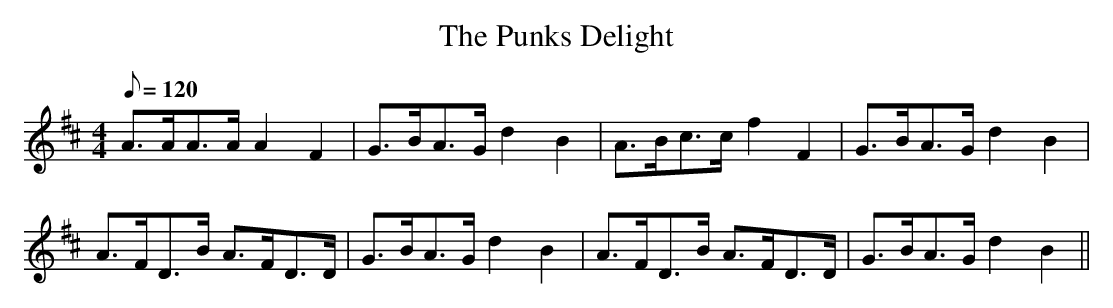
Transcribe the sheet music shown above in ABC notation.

X:1
T:The Punks Delight
M:4/4
L:1/8
Q:120
K:D
A>AA>A A2F2|G>BA>G d2B2|A>Bc>c f2F2|G>BA>G d2B2|A>FD>B A>FD>D|G>BA>G d2B2|A>FD>B A>FD>D|G>BA>G d2B2||
